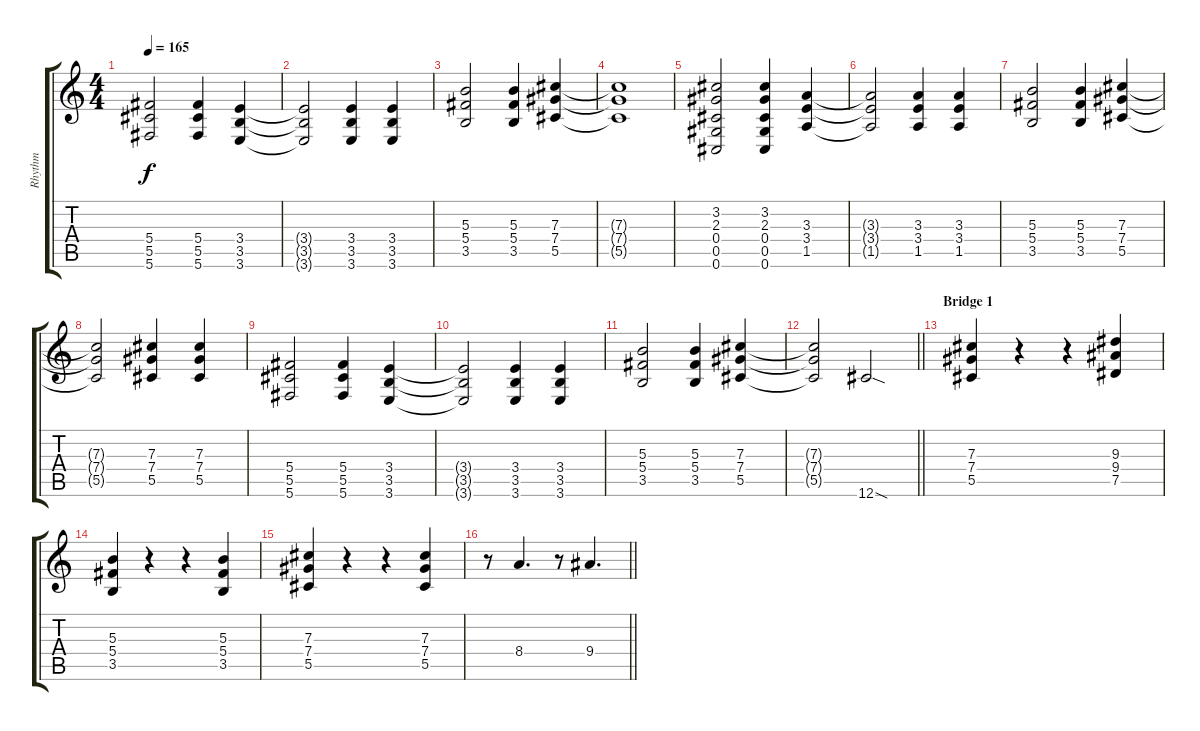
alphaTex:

\track ("Rhythm" "Rhythm") {instrument overdrivenguitar}
\staff {score tabs}
\tuning (Eb4 Bb3 Gb3 Db3 Ab2 Db2) {hide}
\ts (4 4)
\tempo 165
\clef g2
\ks c
(5.4 5.5 5.6).2{dy f} (5.4 5.5 5.6).4 (3.4 3.5 3.6).4 |
(3.4{t} 3.5{t} 3.6{t}).2 (3.4 3.5 3.6).4 (3.4 3.5 3.6).4 |
(5.3 5.4 3.5).2 (5.3 5.4 3.5).4 (7.3 7.4 5.5).4 |
(7.3{t} 7.4{t} 5.5{t}).1 |
(3.2 2.3 0.4 0.5 0.6).2 (3.2 2.3 0.4 0.5 0.6).4 (3.3 3.4 1.5).4 |
(3.3{t} 3.4{t} 1.5{t}).2 (3.3 3.4 1.5).4 (3.3 3.4 1.5).4 |
(5.3 5.4 3.5).2 (5.3 5.4 3.5).4 (7.3 7.4 5.5).4 |
(7.3{t} 7.4{t} 5.5{t}).2 (7.3 7.4 5.5).4 (7.3 7.4 5.5).4 |
(5.4 5.5 5.6).2 (5.4 5.5 5.6).4 (3.4 3.5 3.6).4 |
(3.4{t} 3.5{t} 3.6{t}).2 (3.4 3.5 3.6).4 (3.4 3.5 3.6).4 |
(5.3 5.4 3.5).2 (5.3 5.4 3.5).4 (7.3 7.4 5.5).4 |
\barLineRight lightlight
(7.3{t} 7.4{t} 5.5{t}).2 12.6{sod}.2 |
\section ("" "Bridge 1")
(7.3 7.4 5.5).4 r.4 r.4 (9.3 9.4 7.5).4 |
(5.3 5.4 3.5).4 r.4 r.4 (5.3 5.4 3.5).4 |
(7.3 7.4 5.5).4 r.4 r.4 (7.3 7.4 5.5).4 |
\barLineRight lightlight
r.8 8.4.4{d} r.8 9.4.4{d}
